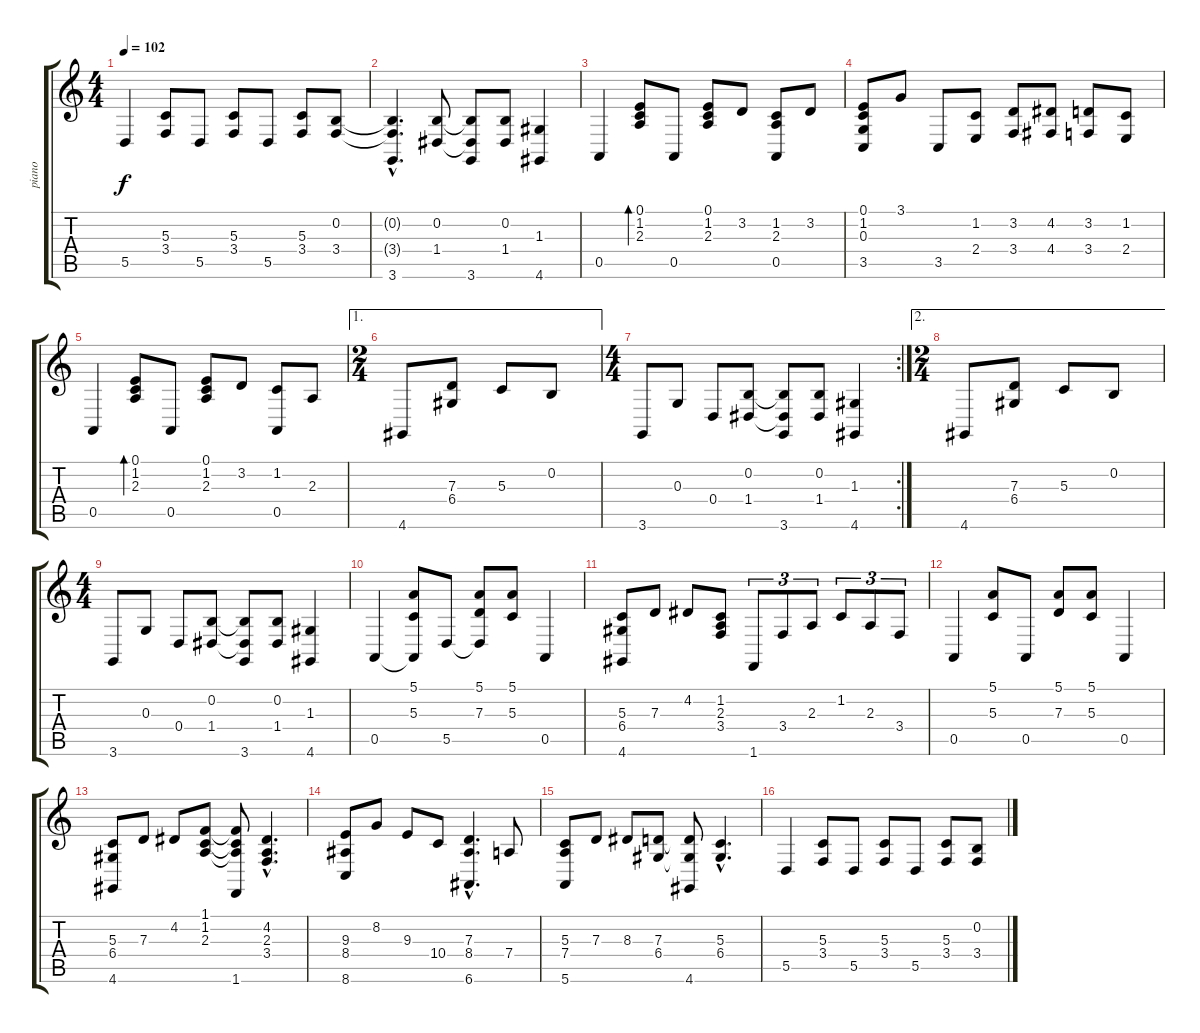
\track ("piano" "piano") {instrument acousticgrandpiano}
\staff {score tabs}
\tuning (E4 B3 G3 D3 A2 E2) {hide}
\ts (4 4)
\tempo 102
\clef g2
\ks c
5.5.4{dy f} (5.3 3.4).8 5.5.8 (5.3 3.4).8 5.5.8 (5.3 3.4).8 (0.2 3.4).8 |
(0.2{hac t} 3.4{hac t} 3.6{hac}).4{d} (0.2 1.4).8 (0.2{t} 1.4{t} 3.6).8 (0.2 1.4).8 (1.3 4.6).4 |
0.5.4 (0.1 1.2 2.3).8{bd 120} 0.5.8 (0.1 1.2 2.3).8 3.2.8 (1.2 2.3 0.5).8 3.2.8 |
(0.1 1.2 0.3 3.5).8 3.1.8 3.5.8 (1.2 2.4).8 (3.2 3.4).8 (4.2 4.4).8 (3.2 3.4).8 (1.2 2.4).8 |
0.5.4 (0.1 1.2 2.3).8{bd 120} 0.5.8 (0.1 1.2 2.3).8 3.2.8 (1.2 0.5).8 2.3.8 |
\ae 1
\ts (2 4)
4.6.8 (7.3 6.4).8 5.3.8 0.2.8 |
\rc 2
\ts (4 4)
3.6.8 0.3.8 0.4.8 (0.2 1.4).8 (0.2{t} 1.4{t} 3.6).8 (0.2 1.4).8 (1.3 4.6).4 |
\ae 2
\ts (2 4)
4.6.8 (7.3 6.4).8 5.3.8 0.2.8 |
\ts (4 4)
3.6.8 0.3.8 0.4.8 (0.2 1.4).8 (0.2{t} 1.4{t} 3.6).8 (0.2 1.4).8 (1.3 4.6).4 |
0.5.4 (5.1 5.3 0.5{t}).8 5.5.8 (5.1 7.3 5.5{t}).8 (5.1 5.3).8 0.5.4 |
(5.3 6.4 4.6).8 7.3.8 4.2.8 (1.2 2.3 3.4).8 1.6.8{tu (3 2)} 3.4.8{tu (3 2)} 2.3.8{tu (3 2)} 1.2.8{tu (3 2)} 2.3.8{tu (3 2)} 3.4.8{tu (3 2)} |
0.5.4 (5.1 5.3).8 0.5.8 (5.1 7.3).8 (5.1 5.3).8 0.5.4 |
(5.3 6.4 4.6).8 7.3.8 4.2.8 (1.1 1.2 2.3).8 (1.1{t} 1.2{t} 2.3{t} 1.6).8 (4.2{hac} 2.3{hac} 3.4{hac}).4{d} |
(9.3 8.4 8.6).8 8.2.8 9.3.8 10.4.8 (7.3{hac} 8.4{hac} 6.6{hac}).4{d} 7.4.8 |
(5.3 7.4 5.6).8 7.3.8 8.3.8 (7.3 6.4).8 (7.3{t} 6.4{t} 4.6).8 (5.3{hac} 6.4{hac}).4{d} |
5.5.4 (5.3 3.4).8 5.5.8 (5.3 3.4).8 5.5.8 (5.3 3.4).8 (0.2 3.4).8
